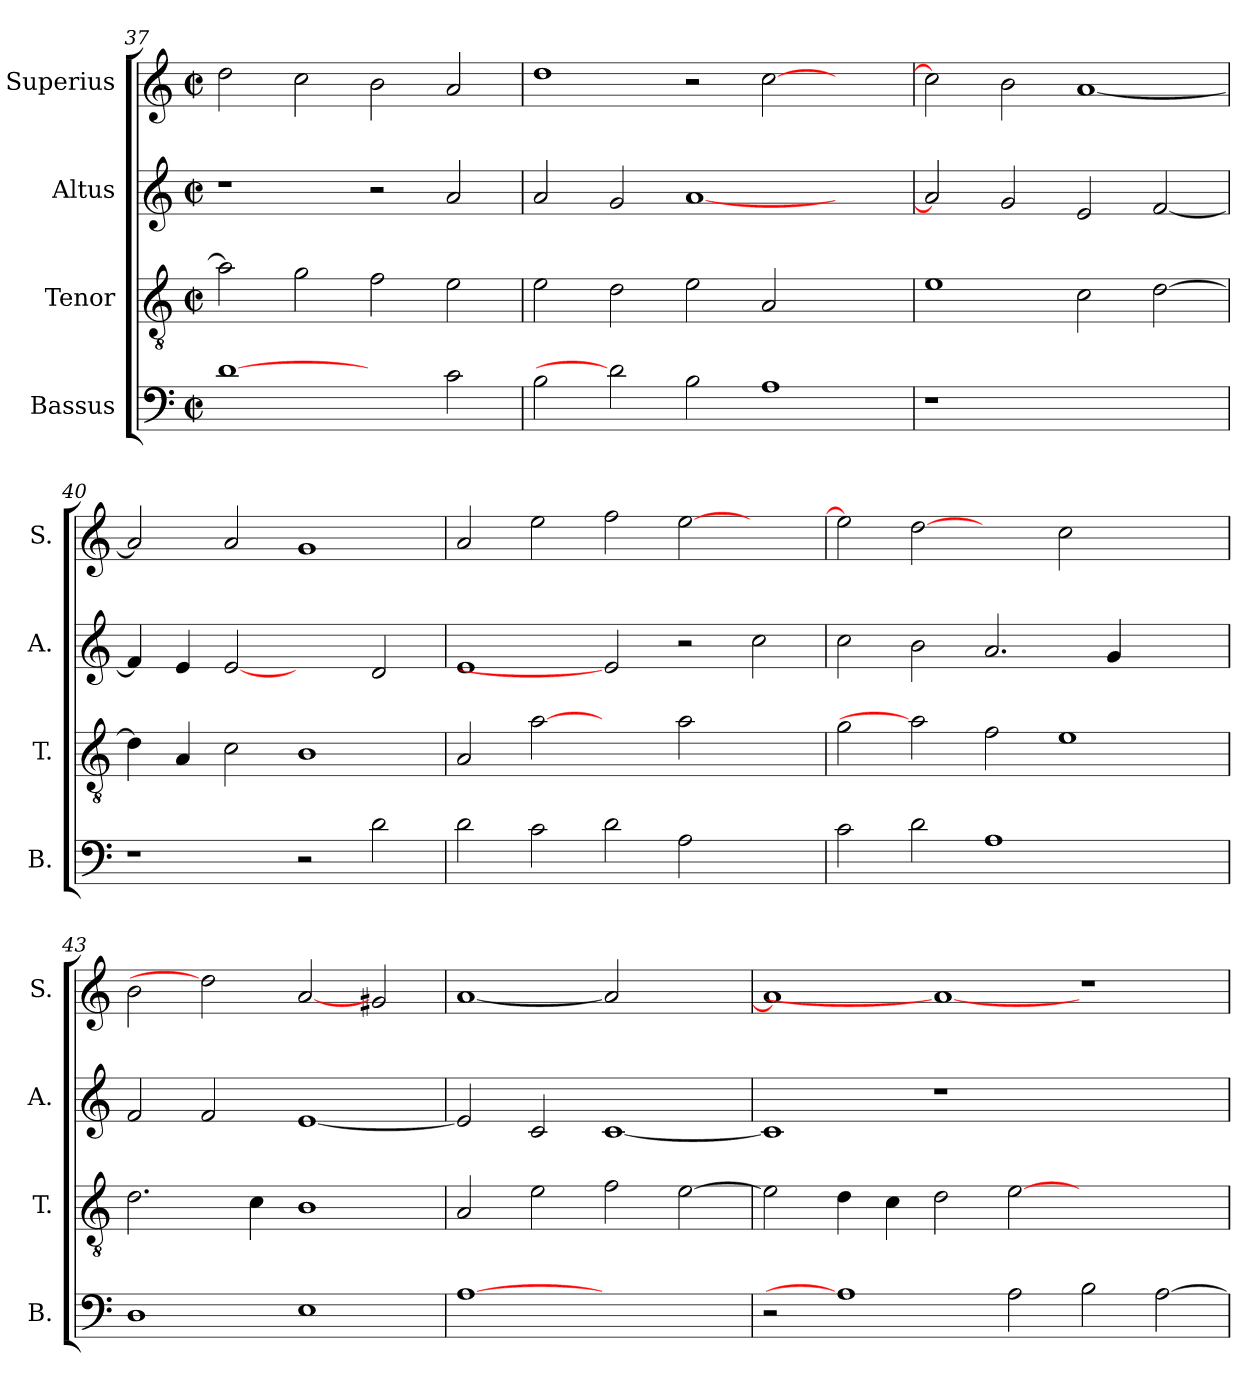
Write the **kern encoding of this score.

**kern	**kern	**kern	**kern
*part4	*part3	*part2	*part1
*staff4	*staff3	*staff2	*staff1
*I"Bassus	*I"Tenor	*I"Altus	*I"Superius
*I'B.	*I'T.	*I'A.	*I'S.
*clefF4	*clefGv2	*clefG2	*clefG2
*	*ITrd7c12	*	*
*k[]	*k[]	*k[]	*k[]
*C:	*C:	*C:	*C:
*M2/2	*M2/2	*M2/2	*M2/2
*met(c|)	*met(c|)	*met(c|)	*met(c|)
=37	=37	=37	=37
[1di	2Ai\]	1r	2ddi\
.	2Gi\	.	2cci\
2ryy	2Fi\	2r	2bi\
2ci\	2Ei\	2ai/	2ai/
!!LO:LB:g=z
=38	=38	=38	=38
2Bi\	2Ei\	2ai/	1ddi
2di]	2Di\	2gi/	.
2Bi\	2Ei\	[<1ai	2r
1Ai	2AAi/	.	[>2cci\
.	2ryy	2ryy	2ryy
=39	=39	=39	=39
!LO:N:vis=1	!	!	!
1r	1Ei	2ai/]	2cci\]
.	.	2gi/	2bi\
1ryy	2Ci\	2ei/	[<1ai
.	[>2Di\	[<2fi/	.
=40	=40	=40	=40
1r	4Di\]	4fi/]	2ai/]
.	4AAi/	4ei/	.
.	2Ci\	[2ei	2ai/
2r	1BBi	2ryy	1gi
2di\	.	2di/	.
=41	=41	=41	=41
2di\	2AAi/	1ei	2ai/
2ci\	[2Ai	.	2eei\
2di\	2ryy	2ei]	2ffi\
2Ai\	2Ai\	2r	[>2eei\
2ryy	2ryy	2cci\	2ryy
=42	=42	=42	=42
2ci\	2Gi\	2cci\	2eei\]
2di\	2Ai]	2bi\	[2ddi
1Ai	2Fi\	2.ai/	2ryy
.	1Ei	.	2cci\
.	.	4gi/	.
2ryy	.	2ryy	2ryy
!!LO:PB:g=z
=43	=43	=43	=43
1Di	2.Di\	2fi/	2bi\
.	.	2fi/	2ddi]
.	4Ci\	.	.
1Ei	1BBi	[<1ei	[2ai
.	.	.	2g#Xi/
=44	=44	=44	=44
[1Ai	2AAi/	2ei/]	[<1ai
.	2Ei\	2ci/	.
1ryy	2Fi\	[<1ci	2ai]
.	[>2Ei\	.	2ryy
=45	=45	=45	=45
2r	2Ei\]	1ci]	1ai]
1Ai]	4Di\	.	.
.	4Ci\	.	.
.	2Di\	1r	1ai_
2Ai\	[>2Ei\	.	.
2Bi\	1ryy	1ryy	1r
[>2Ai\	.	.	.
=	=	=	=
*-	*-	*-	*-
